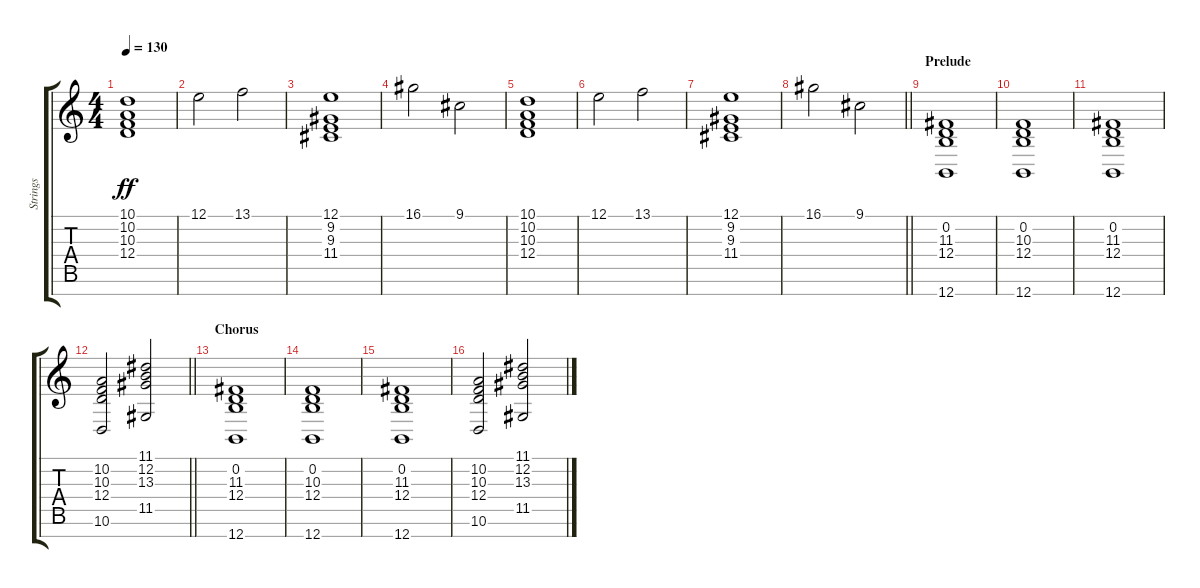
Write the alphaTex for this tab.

\track ("Strings" "Strings") {instrument stringensemble2}
\staff {score tabs}
\tuning (E4 B3 G3 D3 A2 E2 B1) {hide}
\ts (4 4)
\tempo 130
\clef g2
\ks c
(10.1 10.2 10.3 12.4).1{dy ff} |
12.1.2 13.1.2 |
(12.1 9.2 9.3 11.4).1 |
16.1.2 9.1.2 |
(10.1 10.2 10.3 12.4).1 |
12.1.2 13.1.2 |
(12.1 9.2 9.3 11.4).1 |
\barLineRight lightlight
16.1.2 9.1.2 |
\section ("" "Prelude")
(0.2 11.3 12.4 12.7).1 |
(0.2 10.3 12.4 12.7).1 |
(0.2 11.3 12.4 12.7).1 |
\barLineRight lightlight
(10.2 10.3 12.4 10.6).2 (11.1 12.2 13.3 11.5).2 |
\section ("" "Chorus")
(0.2 11.3 12.4 12.7).1 |
(0.2 10.3 12.4 12.7).1 |
(0.2 11.3 12.4 12.7).1 |
(10.2 10.3 12.4 10.6).2 (11.1 12.2 13.3 11.5).2
